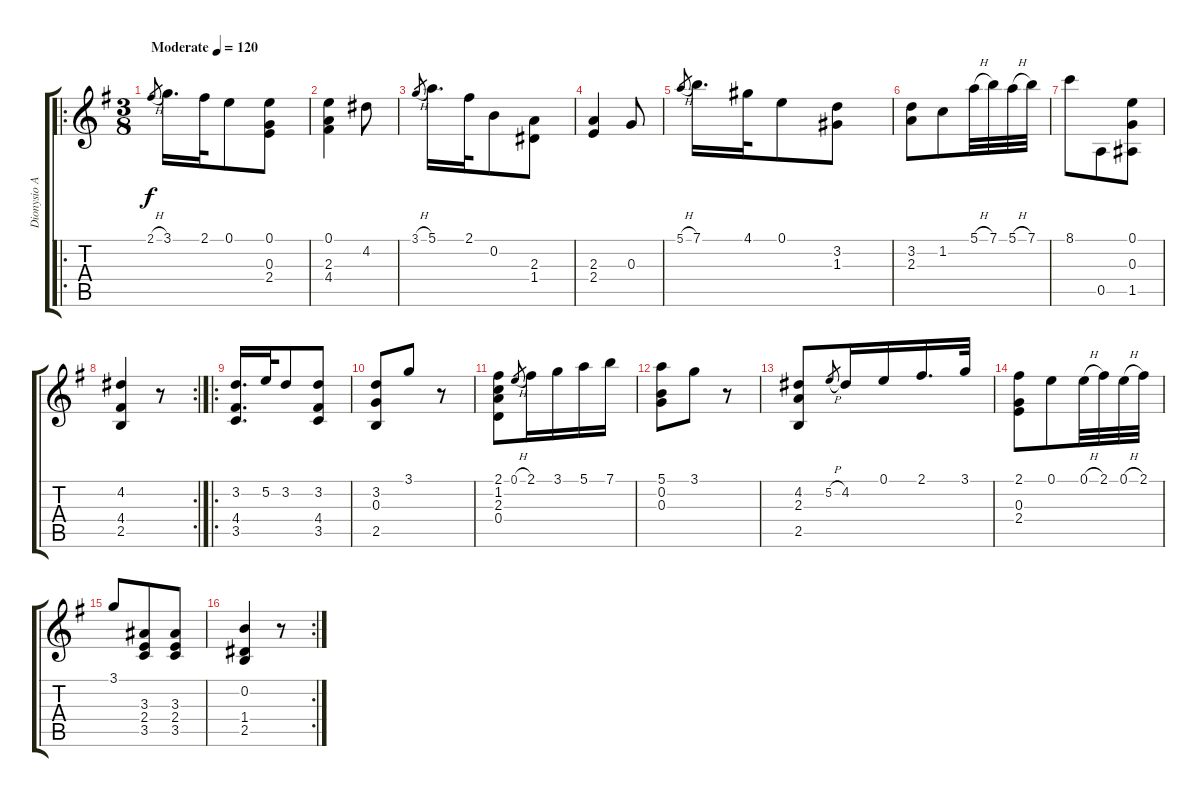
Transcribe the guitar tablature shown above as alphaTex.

\track ("Dionysio Aguado" "Dionysio A") {instrument acousticguitarnylon}
\staff {score tabs}
\tuning (E4 B3 G3 D3 A2 E2) {hide}
\ro
\ts (3 8)
\tempo (120 "Moderate")
\clef g2
\ks g
2.1{h}.8{gr dy f instrument acousticguitarnylon} 3.1.16{d} 2.1.32 0.1.8 (0.1 0.3 2.4).8 |
(0.1 2.3 4.4).4 4.2.8 |
3.1{h}.8{gr} 5.1.16{d} 2.1.32 0.2.8 (2.3 1.4).8 |
(2.3 2.4).4 0.3.8 |
5.1{h}.8{gr} 7.1.16{d} 4.1.32 0.1.8 (3.2 1.3).8 |
(3.2 2.3).8 1.2.8 5.1{h}.32 7.1.32 5.1{h}.32 7.1.32 |
8.1.8 0.5.8 (0.1 0.3 1.5).8 |
\rc 2
(4.2 4.4 2.5).4 r.8 |
\ro
(3.2 4.4 3.5).16{d} 5.2.32 3.2.8 (3.2 4.4 3.5).8 |
(3.2 0.3 2.5).8 3.1.8 r.8 |
(2.1 1.2 2.3 0.4).8 0.1{h}.8{gr} 2.1.16 3.1.16 5.1.16 7.1.16 |
(5.1 0.2 0.3).8 3.1.8 r.8 |
(4.2 2.3 2.5).8 5.2{h}.8{gr} 4.2.16 0.1.16 2.1.16{d} 3.1.32 |
(2.1 0.3 2.4).8 0.1.8 0.1{h}.32 2.1.32 0.1{h}.32 2.1.32 |
3.1.8 (3.3 2.4 3.5).8 (3.3 2.4 3.5).8 |
\rc 2
(0.2 1.4 2.5).4 r.8
